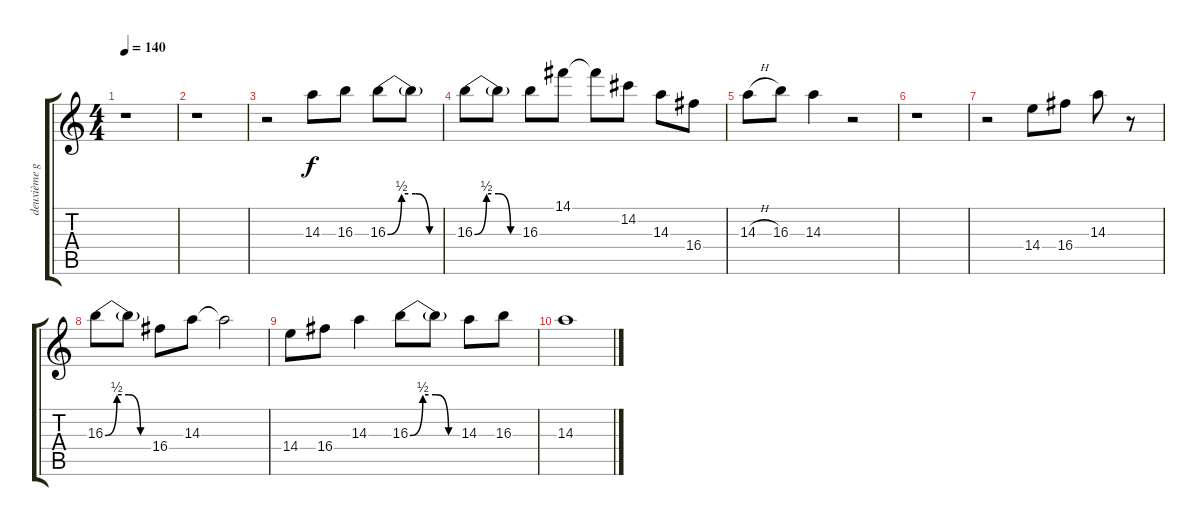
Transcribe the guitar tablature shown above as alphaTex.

\track ("deuxième guitare lead" "deuxième g") {instrument electricguitarclean}
\staff {score tabs}
\tuning (E4 B3 G3 D3 A2 E2) {hide}
\ts (4 4)
\tempo 140
\clef g2
\ks c
r.1{dy f} |
r.1 |
r.2 14.3.8 16.3.8 16.3{be (custom 0 0 15 2 30 2 45 0 60 0)}.8 16.3{t}.8 |
16.3{be (custom 0 0 15 2 30 2 45 0 60 0)}.8 16.3{t}.8 16.3.8 14.1.8 14.1{t}.8 14.2.8 14.3.8 16.4.8 |
14.3{h}.8 16.3.8 14.3.4 r.2 |
r.1 |
r.2 14.4.8 16.4.8 14.3.8 r.8 |
16.3{be (custom 0 0 15 2 30 2 45 0 60 0)}.8 16.3{t}.8 16.4.8 14.3.8 14.3{t}.2 |
14.4.8 16.4.8 14.3.4 16.3{be (custom 0 0 15 2 30 2 45 0 60 0)}.8 16.3{t}.8 14.3.8 16.3.8 |
14.3.1
